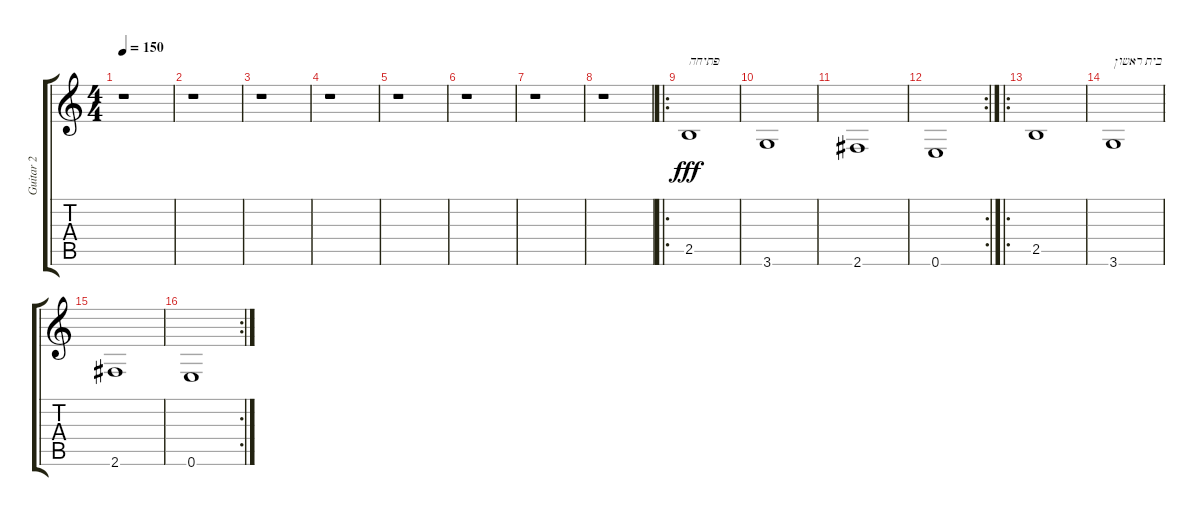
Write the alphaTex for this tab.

\track ("Guitar 2" "Guitar 2") {instrument electricguitarclean}
\staff {score tabs}
\tuning (E4 B3 G3 D3 A2 E2) {hide}
\ts (4 4)
\tempo 150
\clef g2
\ks c
r.1{dy fff instrument electricguitarclean} |
r.1 |
r.1 |
r.1 |
r.1 |
r.1 |
r.1 |
r.1 |
\ro
2.5.1{txt "פתיחה"} |
3.6.1 |
2.6.1 |
\rc 2
0.6.1 |
\ro
2.5.1 |
3.6.1{txt "בית ראשון"} |
2.6.1 |
\rc 2
0.6.1
